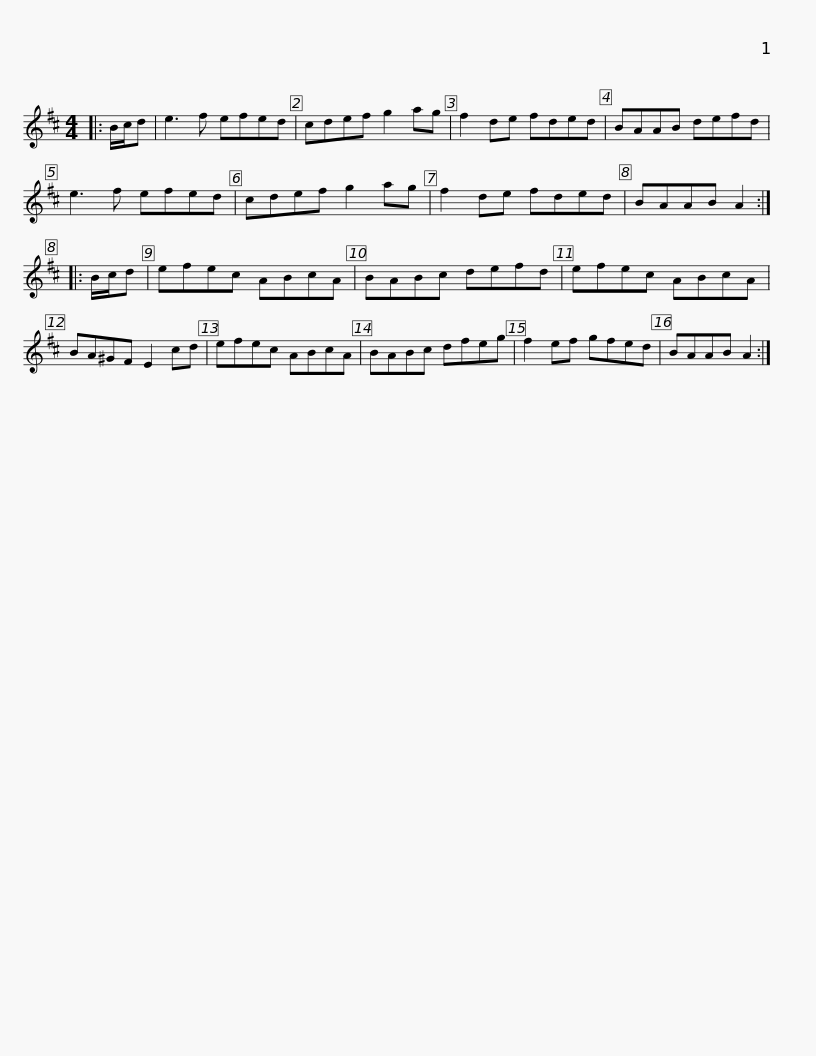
X:1
L:1/8
M:4/4
I:linebreak $
K:D
V:1 treble
V:1
|: B/c/d | e3 f efed | cdef g2 ag | f2 de fded | BAAB defd | %5
 e3 f efed |$ cdef g2 ag | f2 de fded | BAAB A2 :: B/c/d | %10
 efec ABcA | BABc defd |$ efec ABcA | BA^GF E2 cd | efec ABcA | %15
 BABc dfeg | f2 ef gfed | BAAB A2 :| %18
